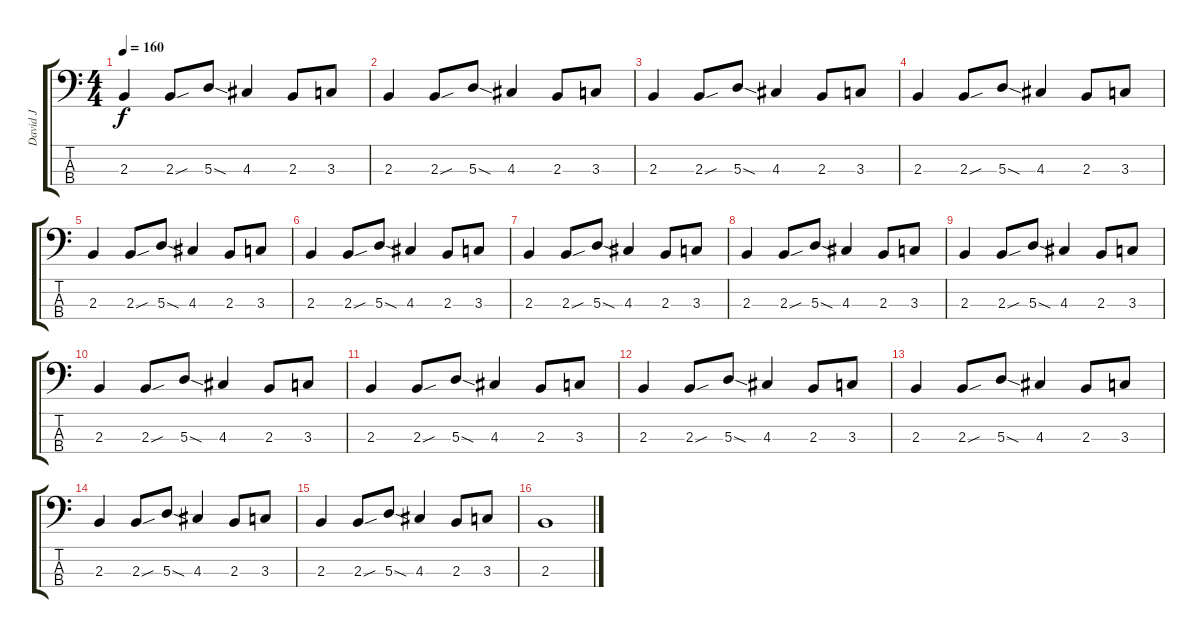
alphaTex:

\track ("David J" "David J") {instrument electricbassfinger}
\staff {score tabs}
\tuning (G2 D2 A1 E1) {hide}
\ts (4 4)
\tempo 160
\clef f4
\ks c
2.3.4{dy f} 2.3{sou}.8 5.3{sod}.8 4.3.4 2.3.8 3.3.8 |
2.3.4 2.3{sou}.8 5.3{sod}.8 4.3.4 2.3.8 3.3.8 |
2.3.4 2.3{sou}.8 5.3{sod}.8 4.3.4 2.3.8 3.3.8 |
2.3.4 2.3{sou}.8 5.3{sod}.8 4.3.4 2.3.8 3.3.8 |
2.3.4 2.3{sou}.8 5.3{sod}.8 4.3.4 2.3.8 3.3.8 |
2.3.4 2.3{sou}.8 5.3{sod}.8 4.3.4 2.3.8 3.3.8 |
2.3.4 2.3{sou}.8 5.3{sod}.8 4.3.4 2.3.8 3.3.8 |
2.3.4 2.3{sou}.8 5.3{sod}.8 4.3.4 2.3.8 3.3.8 |
2.3.4 2.3{sou}.8 5.3{sod}.8 4.3.4 2.3.8 3.3.8 |
2.3.4 2.3{sou}.8 5.3{sod}.8 4.3.4 2.3.8 3.3.8 |
2.3.4 2.3{sou}.8 5.3{sod}.8 4.3.4 2.3.8 3.3.8 |
2.3.4 2.3{sou}.8 5.3{sod}.8 4.3.4 2.3.8 3.3.8 |
2.3.4 2.3{sou}.8 5.3{sod}.8 4.3.4 2.3.8 3.3.8 |
2.3.4 2.3{sou}.8 5.3{sod}.8 4.3.4 2.3.8 3.3.8 |
2.3.4 2.3{sou}.8 5.3{sod}.8 4.3.4 2.3.8 3.3.8 |
2.3.1
